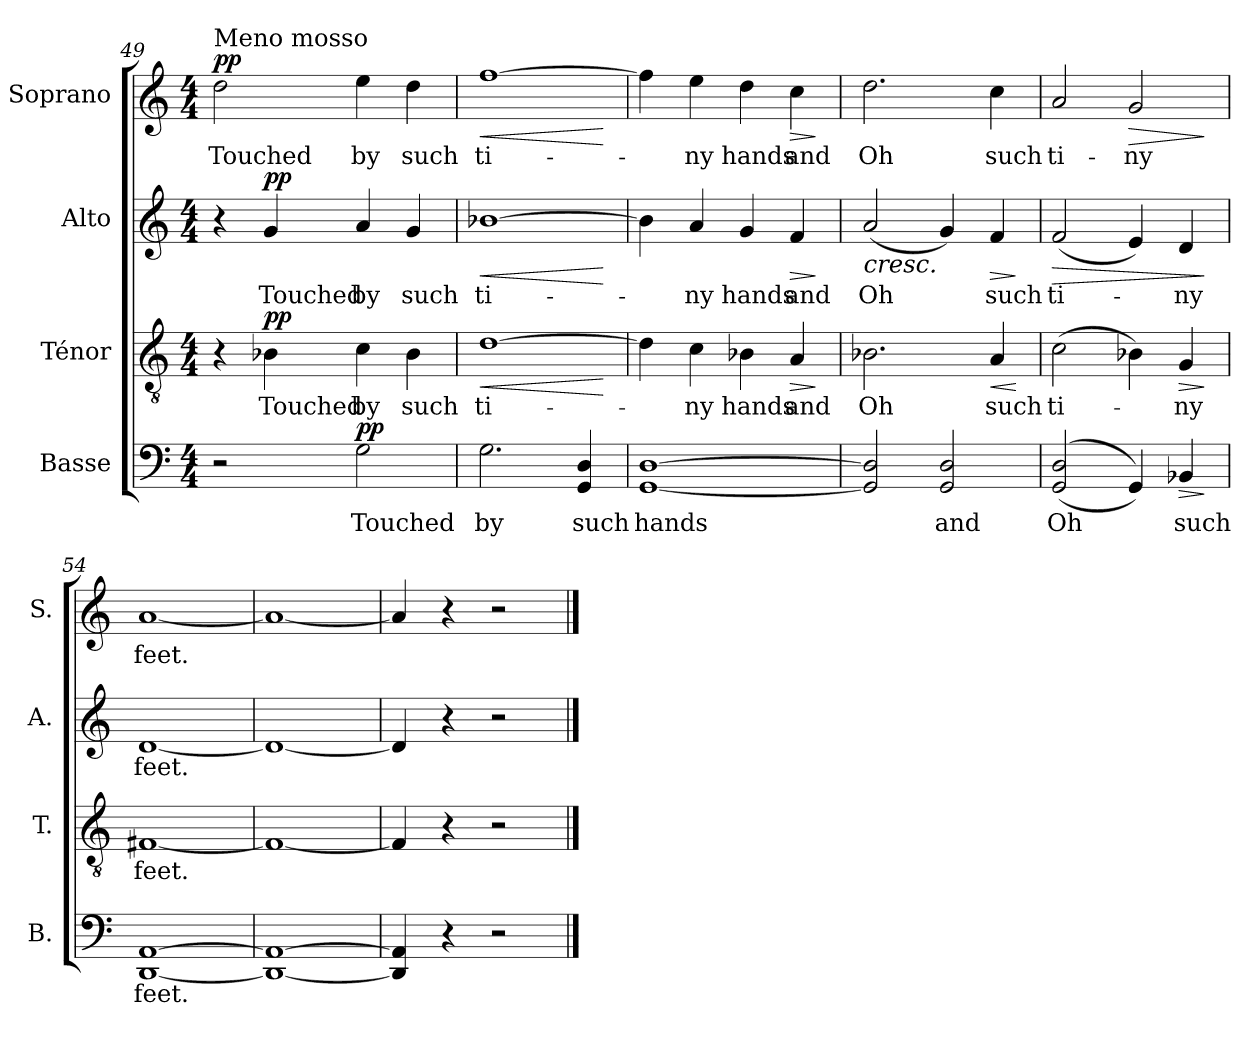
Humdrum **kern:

**kern	**text	**dynam	**kern	**text	**dynam	**kern	**text	**dynam	**kern	**text	**dynam
*part4	*part4	*part4	*part3	*part3	*part3	*part2	*part2	*part2	*part1	*part1	*part1
*staff4	*staff4	*staff4	*staff3	*staff3	*staff3	*staff2	*staff2	*staff2	*staff1	*staff1	*staff1
*I"Basse	*	*	*I"Ténor	*	*	*I"Alto	*	*	*I"Soprano	*	*
*I'B.	*	*	*I'T.	*	*	*I'A.	*	*	*I'S.	*	*
*clefF4	*	*	*clefGv2	*	*	*clefG2	*	*	*clefG2	*	*
*k[]	*	*	*k[]	*	*	*k[]	*	*	*k[]	*	*
*M4/4	*	*	*M4/4	*	*	*M4/4	*	*	*M4/4	*	*
=49	=49	=49	=49	=49	=49	=49	=49	=49	=49	=49	=49
!	!	!	!	!	!	!	!	!	!LO:TX:a:t=Meno mosso	!	!
!	!	!	!	!	!	!	!	!	!	!LO:LY:b	!LO:DY:a
2r	.	.	4r	.	.	4r	.	.	2dd\	Touched	pp
!	!	!	!	!LO:LY:b	!LO:DY:a	!	!LO:LY:b	!LO:DY:a	!	!	!
.	.	.	4B-X\	Touched	pp	4g/	Touched	pp	.	.	.
!	!LO:LY:b	!LO:DY:a	!	!LO:LY:b	!	!	!LO:LY:b	!	!	!LO:LY:b	!
2G\	Touched	pp	4c\	by	.	4a/	by	.	4ee\	by	.
!	!	!	!	!LO:LY:b	!	!	!LO:LY:b	!	!	!LO:LY:b	!
.	.	.	4B-\	such	.	4g/	such	.	4dd\	such	.
=50	=50	=50	=50	=50	=50	=50	=50	=50	=50	=50	=50
!	!LO:LY:b	!	!	!LO:LY:b	!LO:HP:b	!	!LO:LY:b	!LO:HP:b	!	!LO:LY:b	!LO:HP:b
2.G\	by	.	[1d	ti-	<	[1b-X	ti-	<	[1ff	ti-	<
!	!LO:LY:b	!	!	!	!	!	!	!	!	!	!
4GG/ 4D/	such	.	.	.	.	.	.	.	.	.	.
.	.	.	.	.	[	.	.	[	.	.	[
=51	=51	=51	=51	=51	=51	=51	=51	=51	=51	=51	=51
!	!LO:LY:b	!	!	!	!	!	!	!	!	!	!
[1GG [1D	hands	.	4d\]	.	.	4b-\]	.	.	4ff\]	.	.
!	!	!	!	!LO:LY:b	!	!	!LO:LY:b	!	!	!LO:LY:b	!
.	.	.	4c\	-ny	.	4a/	-ny	.	4ee\	-ny	.
!	!	!	!	!LO:LY:b	!	!	!LO:LY:b	!	!	!LO:LY:b	!
.	.	.	4B-X\	hands	.	4g/	hands	.	4dd\	hands	.
!	!	!	!	!LO:LY:b	!LO:HP:b	!	!LO:LY:b	!LO:HP:b	!	!LO:LY:b	!LO:HP:b
.	.	.	4A/	and	>	4f/	and	>	4cc\	and	>
.	.	.	.	.	]	.	.	]	.	.	]
=52	=52	=52	=52	=52	=52	=52	=52	=52	=52	=52	=52
!	!	!	!	!LO:LY:b	!	!	!LO:LY:b	!LO:HP:b	!	!LO:LY:b	!
2GG/] 2D/]	.	.	2.B-X\	Oh	.	(<2a/	Oh	<	2.dd\	Oh	.
!	!LO:LY:b	!	!	!	!	!	!	!	!	!	!
2GG/ 2D/	and	.	.	.	.	4g/)	.	.	.	.	.
!	!	!	!	!LO:LY:b	!LO:HP:b	!	!LO:LY:b	!LO:HP:b	!	!LO:LY:b	!
.	.	.	4A/	such	<	4f/	such	>	4cc\	such	.
.	.	.	.	.	[	.	.	[ ]	.	.	.
!!LO:PB:g=z
=53	=53	=53	=53	=53	=53	=53	=53	=53	=53	=53	=53
!	!LO:LY:b	!	!	!LO:LY:b	!	!	!LO:LY:b	!LO:HP:b	!	!LO:LY:b	!
(<(>2GG/ 2D/	Oh	.	(>2c\	ti-	.	(<2f/	ti-	>	2a/	ti-	.
!	!	!	!	!	!	!	!	!	!	!LO:LY:b	!LO:HP:b
4GG/))	.	.	4B-X\)	.	.	4e/)	.	.	2g/	-ny	>
!	!LO:LY:b	!LO:HP:b	!	!LO:LY:b	!LO:HP:b	!	!LO:LY:b	!	!	!	!
4BB-X/	such	>	4G/	-ny	>	4d/	-ny	.	.	.	.
.	.	]	.	.	]	.	.	]	.	.	]
=54	=54	=54	=54	=54	=54	=54	=54	=54	=54	=54	=54
!	!LO:LY:b	!	!	!LO:LY:b	!	!	!LO:LY:b	!	!	!LO:LY:b	!
[1DD [1AA	feet.	.	[1F#X	feet.	.	[1d	feet.	.	[1a	feet.	.
=55	=55	=55	=55	=55	=55	=55	=55	=55	=55	=55	=55
1DD_ 1AA_	.	.	1F#_	.	.	1d_	.	.	1a_	.	.
=56	=56	=56	=56	=56	=56	=56	=56	=56	=56	=56	=56
4DD/] 4AA/]	.	.	4F#/]	.	.	4d/]	.	.	4a/]	.	.
4r	.	.	4r	.	.	4r	.	.	4r	.	.
2r	.	.	2r	.	.	2r	.	.	2r	.	.
==	==	==	==	==	==	==	==	==	==	==	==
*-	*-	*-	*-	*-	*-	*-	*-	*-	*-	*-	*-
